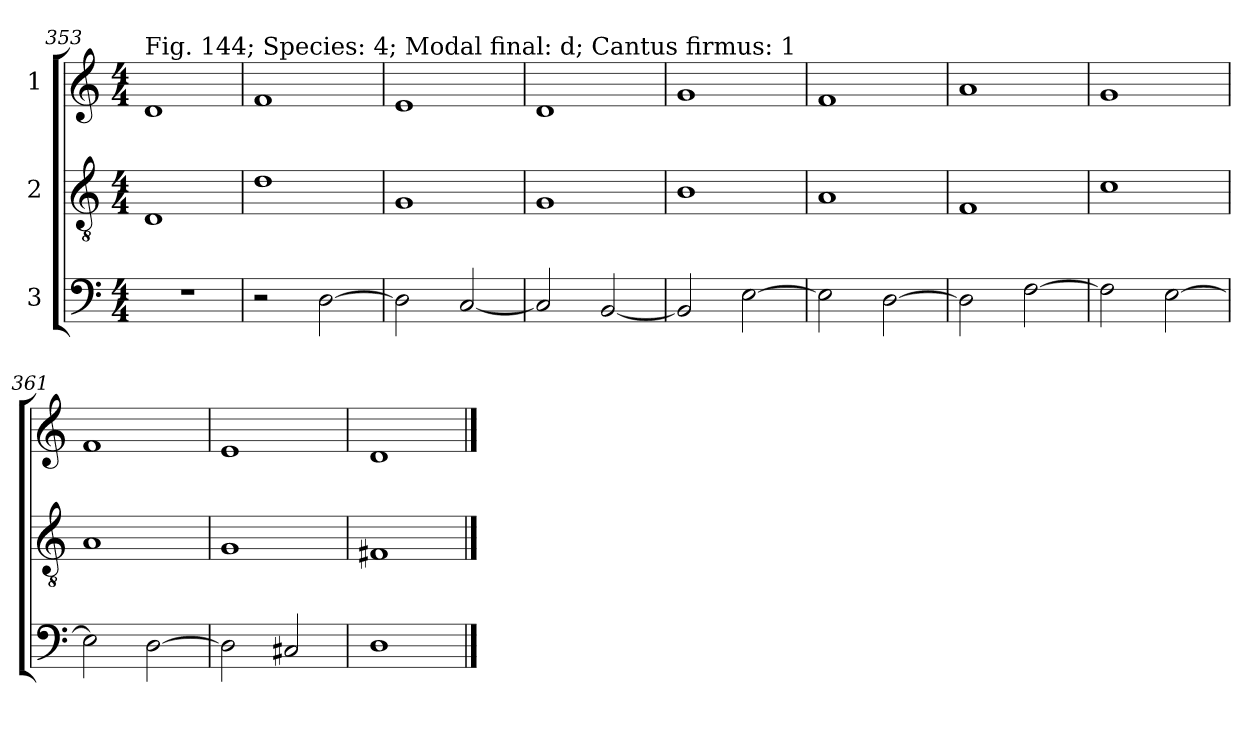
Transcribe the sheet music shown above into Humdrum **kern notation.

**kern	**kern	**kern
*part3	*part2	*part1
*staff3	*staff2	*staff1
*I"3	*I"2	*I"1
!!LO:LB:g=z
*clefF4	*clefGv2	*clefG2
*k[]	*k[]	*k[]
*M4/4	*M4/4	*M4/4
=353	=353	=353
!	!	!LO:TX:a:t=Fig. 144; Species&colon; 4; Modal final&colon; d; Cantus firmus&colon; 1
1r	1D	1d
=354	=354	=354
2r	1d	1f
[2D\	.	.
=355	=355	=355
2D\]	1G	1e
[2C/	.	.
=356	=356	=356
2C/]	1G	1d
[2BB/	.	.
=357	=357	=357
2BB/]	1B	1g
[2E\	.	.
=358	=358	=358
2E\]	1A	1f
[2D\	.	.
=359	=359	=359
2D\]	1F	1a
[2F\	.	.
=360	=360	=360
2F\]	1c	1g
[2E\	.	.
=361	=361	=361
2E\]	1A	1f
[2D\	.	.
=362	=362	=362
2D\]	1G	1e
2C#X/	.	.
=363	=363	=363
1D	1F#X	1d
==	==	==
*-	*-	*-
